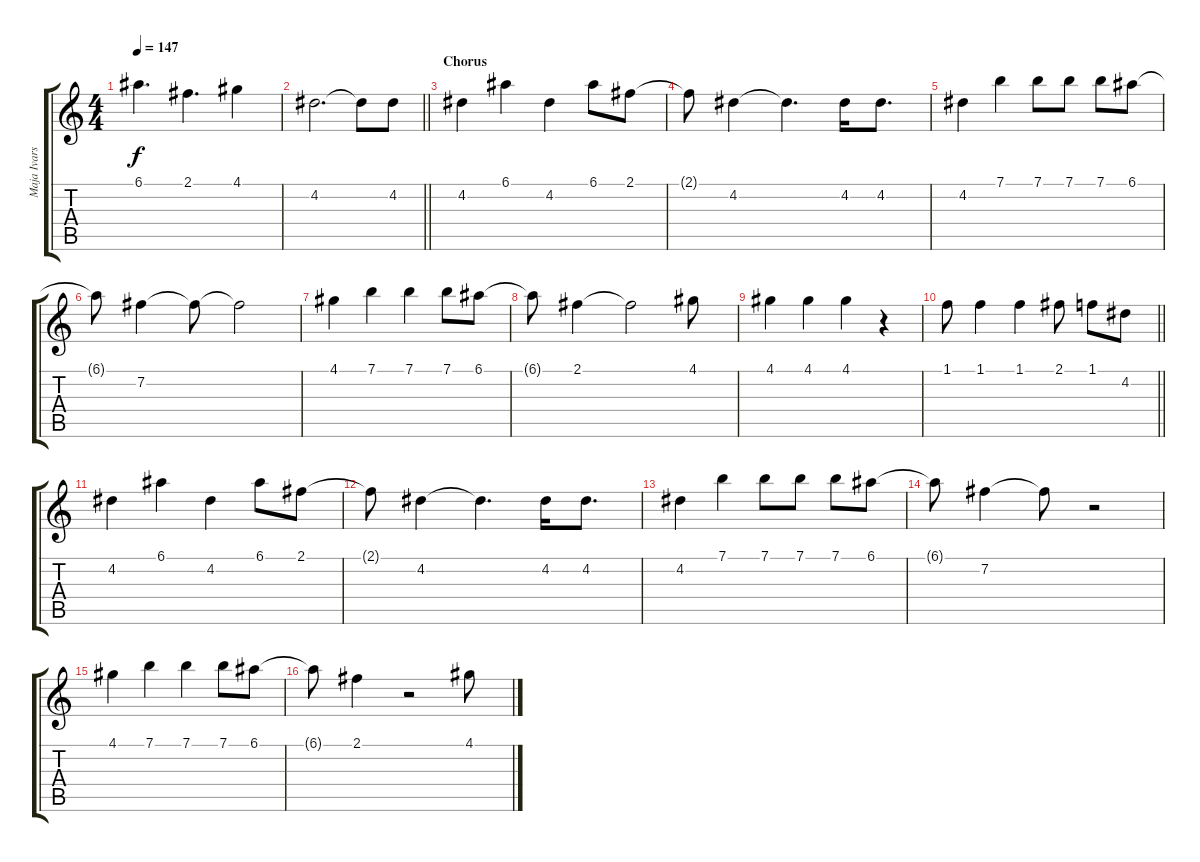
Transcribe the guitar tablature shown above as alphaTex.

\track ("Maja Ivarsson" "Maja Ivars") {instrument distortionguitar}
\staff {score tabs}
\tuning (E4 B3 G3 D3 A2 E2) {hide}
\ts (4 4)
\tempo 147
\clef g2
\ks c
6.1.4{d dy f} 2.1.4{d} 4.1.4 |
\barLineRight lightlight
4.2.2{d} 4.2{t}.8 4.2.8 |
\section ("" "Chorus")
4.2.4 6.1.4 4.2.4 6.1.8 2.1.8 |
2.1{t}.8 4.2.4 4.2{t}.4{d} 4.2.16 4.2.8{d} |
4.2.4 7.1.4 7.1.8 7.1.8 7.1.8 6.1.8 |
6.1{t}.8 7.2.4 7.2{t}.8 7.2{t}.2 |
4.1.4 7.1.4 7.1.4 7.1.8 6.1.8 |
6.1{t}.8 2.1.4 2.1{t}.2 4.1.8 |
4.1.4 4.1.4 4.1.4 r.4 |
\barLineRight lightlight
1.1.8 1.1.4 1.1.4 2.1.8 1.1.8 4.2.8 |
4.2.4 6.1.4 4.2.4 6.1.8 2.1.8 |
2.1{t}.8 4.2.4 4.2{t}.4{d} 4.2.16 4.2.8{d} |
4.2.4 7.1.4 7.1.8 7.1.8 7.1.8 6.1.8 |
6.1{t}.8 7.2.4 7.2{t}.8 r.2 |
4.1.4 7.1.4 7.1.4 7.1.8 6.1.8 |
6.1{t}.8 2.1.4 r.2 4.1.8
